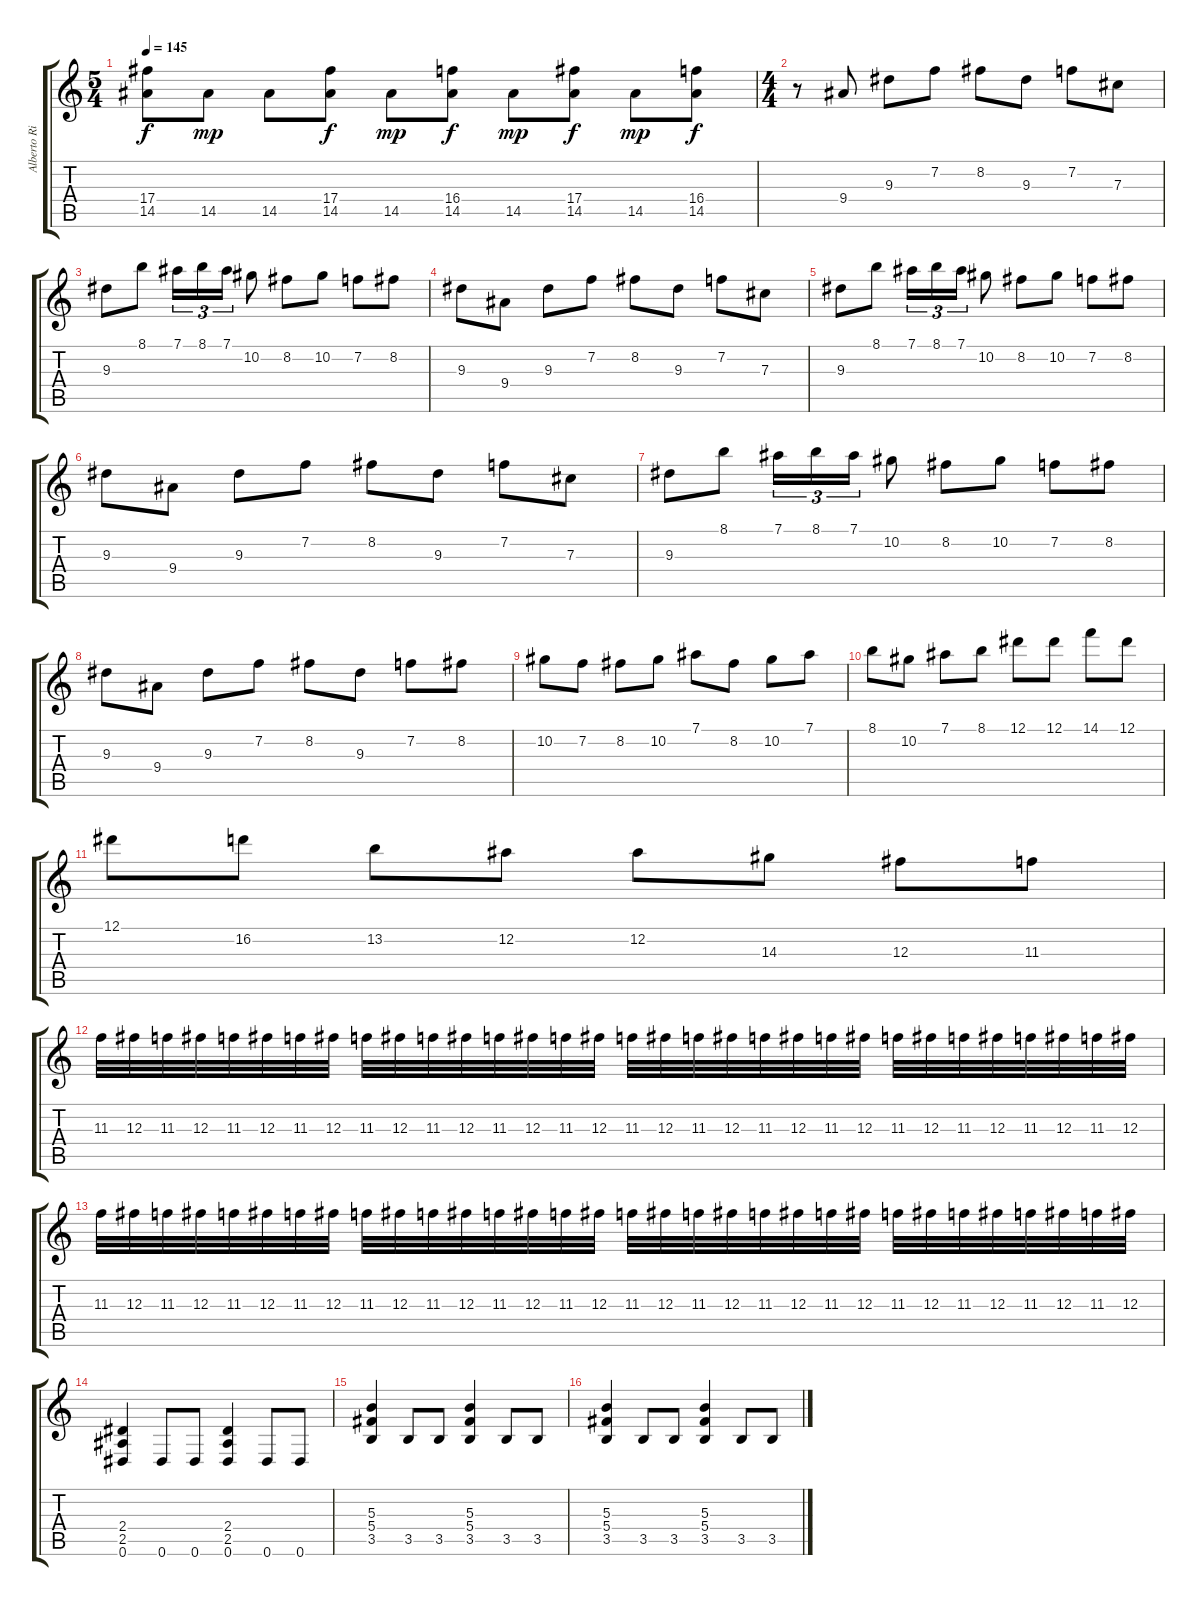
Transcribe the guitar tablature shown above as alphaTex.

\track ("Alberto Rionda" "Alberto Ri") {instrument distortionguitar}
\staff {score tabs}
\tuning (Eb4 Bb3 Gb3 Db3 Ab2 Eb2) {hide}
\ts (5 4)
\tempo 145
\clef g2
\ks c
(17.4 14.5).8{dy f} 14.5.8{dy mp} 14.5.8 (17.4 14.5).8{dy f} 14.5.8{dy mp} (16.4 14.5).8{dy f} 14.5.8{dy mp} (17.4 14.5).8{dy f} 14.5.8{dy mp} (16.4 14.5).8{dy f} |
\ts (4 4)
r.8 9.4.8 9.3.8 7.2.8 8.2.8 9.3.8 7.2.8 7.3.8 |
9.3.8 8.1.8 7.1.16{tu (3 2)} 8.1.16{tu (3 2)} 7.1.16{tu (3 2)} 10.2.8 8.2.8 10.2.8 7.2.8 8.2.8 |
9.3.8 9.4.8 9.3.8 7.2.8 8.2.8 9.3.8 7.2.8 7.3.8 |
9.3.8 8.1.8 7.1.16{tu (3 2)} 8.1.16{tu (3 2)} 7.1.16{tu (3 2)} 10.2.8 8.2.8 10.2.8 7.2.8 8.2.8 |
9.3.8 9.4.8 9.3.8 7.2.8 8.2.8 9.3.8 7.2.8 7.3.8 |
9.3.8 8.1.8 7.1.16{tu (3 2)} 8.1.16{tu (3 2)} 7.1.16{tu (3 2)} 10.2.8 8.2.8 10.2.8 7.2.8 8.2.8 |
9.3.8 9.4.8 9.3.8 7.2.8 8.2.8 9.3.8 7.2.8 8.2.8 |
10.2.8 7.2.8 8.2.8 10.2.8 7.1.8 8.2.8 10.2.8 7.1.8 |
8.1.8 10.2.8 7.1.8 8.1.8 12.1.8 12.1.8 14.1.8 12.1.8 |
12.1.8 16.2.8 13.2.8 12.2.8 12.2.8 14.3.8 12.3.8 11.3.8 |
11.3.32 12.3.32 11.3.32 12.3.32 11.3.32 12.3.32 11.3.32 12.3.32 11.3.32 12.3.32 11.3.32 12.3.32 11.3.32 12.3.32 11.3.32 12.3.32 11.3.32 12.3.32 11.3.32 12.3.32 11.3.32 12.3.32 11.3.32 12.3.32 11.3.32 12.3.32 11.3.32 12.3.32 11.3.32 12.3.32 11.3.32 12.3.32 |
11.3.32 12.3.32 11.3.32 12.3.32 11.3.32 12.3.32 11.3.32 12.3.32 11.3.32 12.3.32 11.3.32 12.3.32 11.3.32 12.3.32 11.3.32 12.3.32 11.3.32 12.3.32 11.3.32 12.3.32 11.3.32 12.3.32 11.3.32 12.3.32 11.3.32 12.3.32 11.3.32 12.3.32 11.3.32 12.3.32 11.3.32 12.3.32 |
(2.4 2.5 0.6).4 0.6.8 0.6.8 (2.4 2.5 0.6).4 0.6.8 0.6.8 |
(5.3 5.4 3.5).4 3.5.8 3.5.8 (5.3 5.4 3.5).4 3.5.8 3.5.8 |
(5.3 5.4 3.5).4 3.5.8 3.5.8 (5.3 5.4 3.5).4 3.5.8 3.5.8
